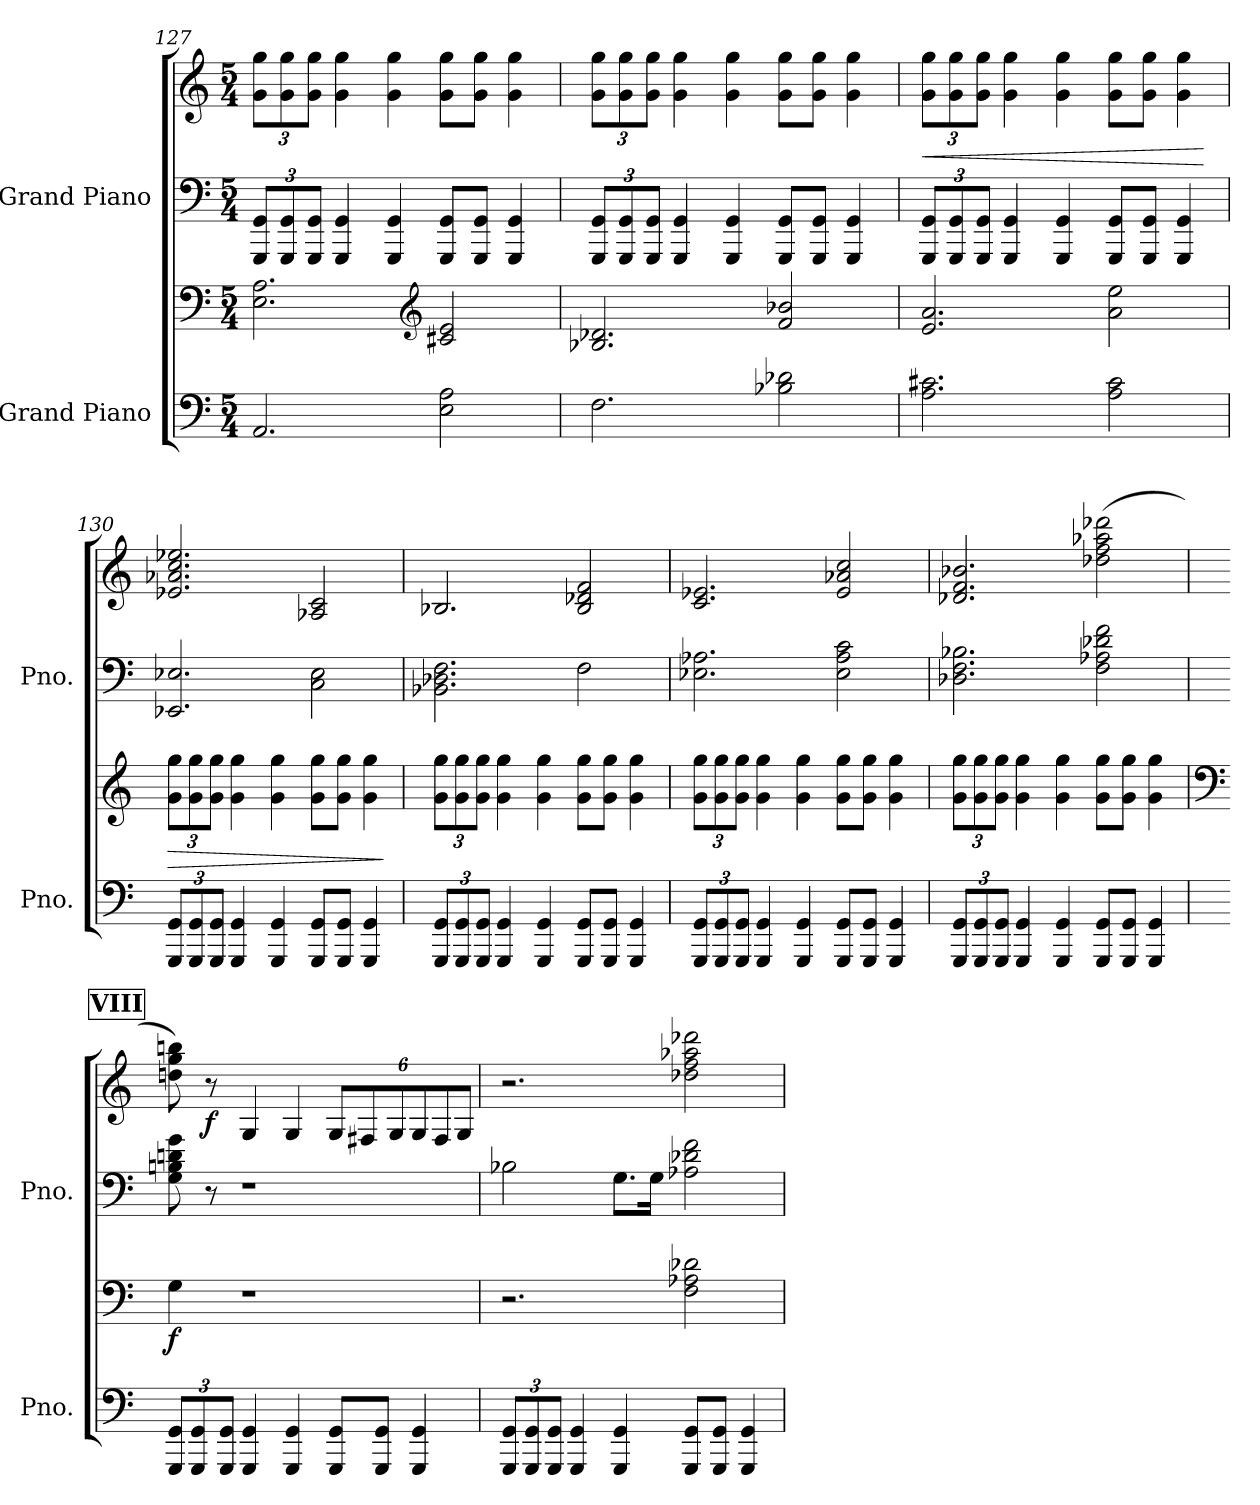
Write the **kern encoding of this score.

**kern	**kern	**dynam	**kern	**kern	**dynam
*part2	*part2	*part2	*part1	*part1	*part1
*staff4	*staff3	*staff3/4	*staff2	*staff1	*staff1/2
*I"Grand Piano	*	*	*I"Grand Piano	*	*
*I'Pno.	*	*	*I'Pno.	*	*
*clefF4	*clefF4	*	*clefF4	*clefG2	*
*k[]	*k[]	*	*k[]	*k[]	*
*M5/4	*M5/4	*	*M5/4	*M5/4	*
*	*	*	*Xbrackettup	*Xbrackettup	*
=127	=127	=127	=127	=127	=127
2.AA/	2.E\ 2.A\	.	12GGG/ 12GG/L	12g\ 12gg\L	.
.	.	.	12GGG/ 12GG/	12g\ 12gg\	.
.	.	.	12GGG/ 12GG/J	12g\ 12gg\J	.
.	.	.	4GGG/ 4GG/	4g\ 4gg\	.
.	.	.	4GGG/ 4GG/	4g\ 4gg\	.
*	*clefG2	*	*	*	*
2E\ 2A\	2c#X/ 2e/	.	8GGG/ 8GG/L	8g\ 8gg\L	.
.	.	.	8GGG/ 8GG/J	8g\ 8gg\J	.
.	.	.	4GGG/ 4GG/	4g\ 4gg\	.
=128	=128	=128	=128	=128	=128
2.F\	2.B-X/ 2.d-X/	.	12GGG/ 12GG/L	12g\ 12gg\L	.
.	.	.	12GGG/ 12GG/	12g\ 12gg\	.
.	.	.	12GGG/ 12GG/J	12g\ 12gg\J	.
.	.	.	4GGG/ 4GG/	4g\ 4gg\	.
.	.	.	4GGG/ 4GG/	4g\ 4gg\	.
2B-X\ 2d-X\	2f/ 2b-X/	.	8GGG/ 8GG/L	8g\ 8gg\L	.
.	.	.	8GGG/ 8GG/J	8g\ 8gg\J	.
.	.	.	4GGG/ 4GG/	4g\ 4gg\	.
=129	=129	=129	=129	=129	=129
!	!	!	!	!	!LO:HP:b
2.A\ 2.c#X\	2.e/ 2.a/	.	12GGG/ 12GG/L	12g\ 12gg\L	<
.	.	.	12GGG/ 12GG/	12g\ 12gg\	.
.	.	.	12GGG/ 12GG/J	12g\ 12gg\J	.
.	.	.	4GGG/ 4GG/	4g\ 4gg\	.
.	.	.	4GGG/ 4GG/	4g\ 4gg\	.
2A\ 2c#\	2a\ 2ee\	.	8GGG/ 8GG/L	8g\ 8gg\L	.
.	.	.	8GGG/ 8GG/J	8g\ 8gg\J	.
.	.	.	4GGG/ 4GG/	4g\ 4gg\	.
.	.	.	.	.	[
=130	=130	=130	=130	=130	=130
*Xbrackettup	*Xbrackettup	*	*	*	*
!	!	!LO:HP:b	!	!	!
12GGG/ 12GG/L	12g\ 12gg\L	>	2.EE-X/ 2.E-X/	2.e-X/ 2.a-X/ 2.cc/ 2.ee-X/	.
12GGG/ 12GG/	12g\ 12gg\	.	.	.	.
12GGG/ 12GG/J	12g\ 12gg\J	.	.	.	.
4GGG/ 4GG/	4g\ 4gg\	.	.	.	.
4GGG/ 4GG/	4g\ 4gg\	.	.	.	.
8GGG/ 8GG/L	8g\ 8gg\L	.	2C\ 2E-\	2A-X/ 2c/	.
8GGG/ 8GG/J	8g\ 8gg\J	.	.	.	.
4GGG/ 4GG/	4g\ 4gg\	.	.	.	.
.	.	]	.	.	.
!!LO:LB:g=z
=131	=131	=131	=131	=131	=131
12GGG/ 12GG/L	12g\ 12gg\L	.	2.BB-X\ 2.D-X\ 2.F\	2.B-X/	.
12GGG/ 12GG/	12g\ 12gg\	.	.	.	.
12GGG/ 12GG/J	12g\ 12gg\J	.	.	.	.
4GGG/ 4GG/	4g\ 4gg\	.	.	.	.
4GGG/ 4GG/	4g\ 4gg\	.	.	.	.
8GGG/ 8GG/L	8g\ 8gg\L	.	2F\	2B-/ 2d-X/ 2f/	.
8GGG/ 8GG/J	8g\ 8gg\J	.	.	.	.
4GGG/ 4GG/	4g\ 4gg\	.	.	.	.
=132	=132	=132	=132	=132	=132
12GGG/ 12GG/L	12g\ 12gg\L	.	2.E-X\ 2.A-X\	2.c/ 2.e-X/	.
12GGG/ 12GG/	12g\ 12gg\	.	.	.	.
12GGG/ 12GG/J	12g\ 12gg\J	.	.	.	.
4GGG/ 4GG/	4g\ 4gg\	.	.	.	.
4GGG/ 4GG/	4g\ 4gg\	.	.	.	.
8GGG/ 8GG/L	8g\ 8gg\L	.	2E-\ 2A-\ 2c\	2e-/ 2a-X/ 2cc/	.
8GGG/ 8GG/J	8g\ 8gg\J	.	.	.	.
4GGG/ 4GG/	4g\ 4gg\	.	.	.	.
=133	=133	=133	=133	=133	=133
12GGG/ 12GG/L	12g\ 12gg\L	.	2.D-X\ 2.F\ 2.B-X\	2.d-X/ 2.f/ 2.b-X/	.
12GGG/ 12GG/	12g\ 12gg\	.	.	.	.
12GGG/ 12GG/J	12g\ 12gg\J	.	.	.	.
4GGG/ 4GG/	4g\ 4gg\	.	.	.	.
4GGG/ 4GG/	4g\ 4gg\	.	.	.	.
8GGG/ 8GG/L	8g\ 8gg\L	.	2F\ 2A-X\ 2d-X\ 2f\	(>2dd-X\ 2ff\ 2aa-X\ 2ddd-X\	.
8GGG/ 8GG/J	8g\ 8gg\J	.	.	.	.
4GGG/ 4GG/	4g\ 4gg\	.	.	.	.
!!LO:PB:g=z
!!LO:REH:place=s1:a:B:fs=14:t=VIII
=134	=134	=134	=134	=134	=134
*	*clefF4	*	*	*	*
!	!	!LO:DY:b	!	!	!
12GGG/ 12GG/L	4G\	f	8G\ 8Bn\ 8dn\ 8g\	8ddn\ 8gg\ 8bbn\)	.
12GGG/ 12GG/	.	.	.	.	.
!	!	!	!	!	!LO:DY:b
.	.	.	8r	8r	f
12GGG/ 12GG/J	.	.	.	.	.
4GGG/ 4GG/	1r	.	1r	4G/	.
4GGG/ 4GG/	.	.	.	4G/	.
8GGG/ 8GG/L	.	.	.	12G/L	.
.	.	.	.	12F#X/	.
8GGG/ 8GG/J	.	.	.	.	.
.	.	.	.	12G/	.
4GGG/ 4GG/	.	.	.	12G/	.
.	.	.	.	12F#/	.
.	.	.	.	12G/J	.
=135	=135	=135	=135	=135	=135
12GGG/ 12GG/L	2.r	.	2B-X\	2.r	.
12GGG/ 12GG/	.	.	.	.	.
12GGG/ 12GG/J	.	.	.	.	.
4GGG/ 4GG/	.	.	.	.	.
4GGG/ 4GG/	.	.	8.G\L	.	.
.	.	.	16G\Jk	.	.
8GGG/ 8GG/L	2F\ 2A-X\ 2d-X\	.	2A-X\ 2d-X\ 2f\	2dd-X\ 2ff\ 2aa-X\ 2ddd-X\	.
8GGG/ 8GG/J	.	.	.	.	.
4GGG/ 4GG/	.	.	.	.	.
=	=	=	=	=	=
*-	*-	*-	*-	*-	*-
